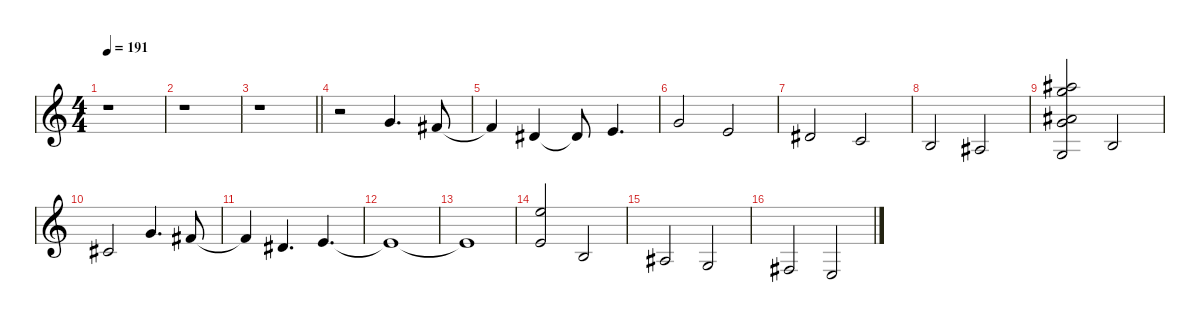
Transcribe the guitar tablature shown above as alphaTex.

\defaultSystemsLayout 4
\hideDynamics
\bracketExtendMode nobrackets
\singleTrackTrackNamePolicy hidden
\multiTrackTrackNamePolicy hidden
\firstSystemTrackNameMode fullname
\firstSystemTrackNameOrientation horizontal
\otherSystemsTrackNameOrientation horizontal
\track ("Vibraphone" "vib.") {instrument vibraphone}
\staff {score}
\tuning (E4 B3 G3 D3 A2 E2 B1)
\ts (4 4)
\tempo 191
\clef g2
\ks c
r.1{dy mf beam Down} |
r.1{beam Down} |
\barLineRight lightlight
r.1{beam Down} |
r.2{beam Down} 3.1.4{d beam Up} 2.1{acc #}.8{beam Up} |
2.1{t acc #}.4{dy f beam Up} 4.2{acc #}.4{dy mf beam Up} 4.2{t acc #}.8{dy f beam Up} 0.1.4{d dy mf beam Up} |
3.1.2{beam Up} 0.1.2{beam Up} |
4.2{acc #}.2{beam Up} 5.3.2{beam Up} |
0.2.2{beam Up} 3.3{acc #}.2{beam Up} |
(18.1{acc #} 20.2 0.3 20.4{acc #} 22.5).2{dy p beam Up} 0.2.2{dy mf beam Up} |
21.6{acc #}.2{beam Up} 22.5.4{d beam Up} 21.5{acc #}.8{beam Up} |
21.5{t acc #}.4{dy f beam Up} 23.6{acc #}.4{d dy mf beam Up} 24.6.4{d beam Up} |
24.6{t}.1{dy f beam Up} |
24.6{t}.1{beam Up} |
(0.1 17.2).2{dy mf beam Up} 0.2.2{beam Up} |
3.3{acc #}.2{beam Up} 0.3.2{beam Up} |
4.4{acc #}.2{beam Up} 2.4.2{beam Up}
